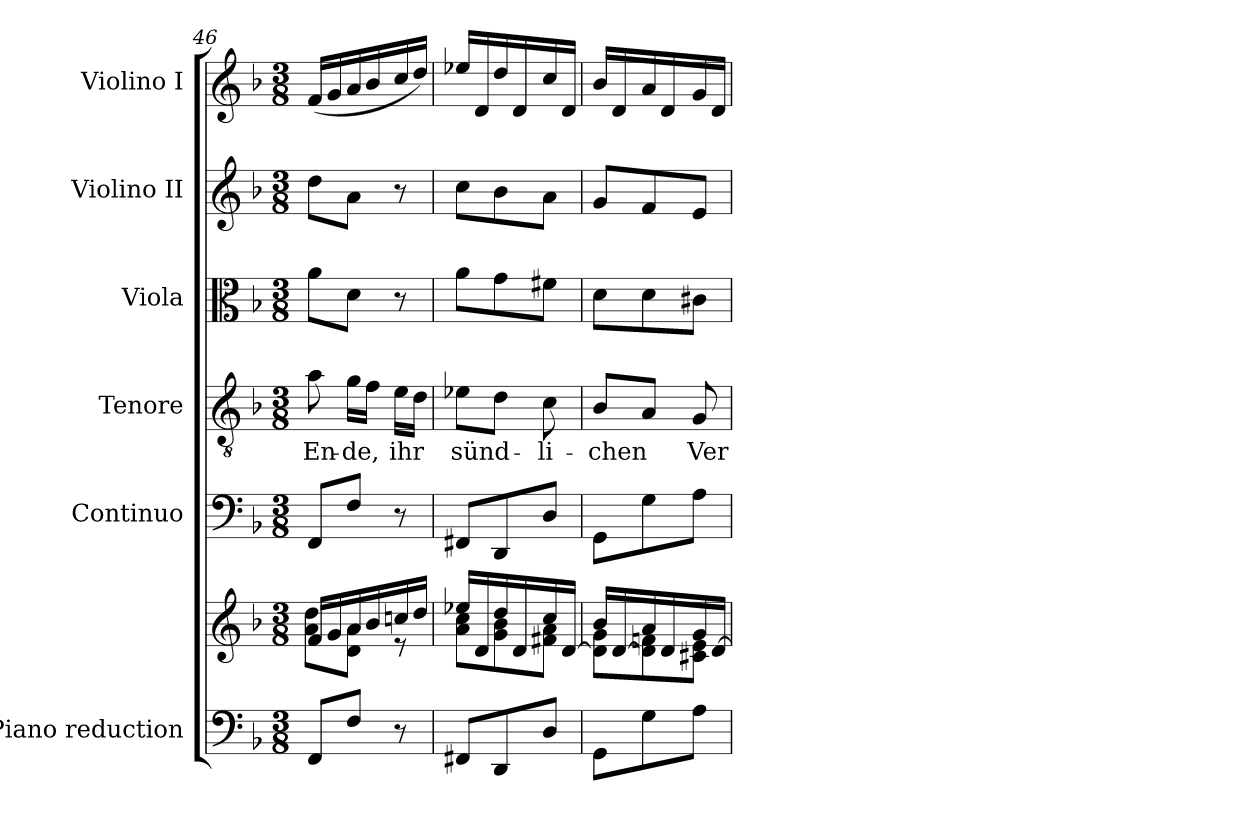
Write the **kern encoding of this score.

**kern	**kern	**kern	**kern	**text	**kern	**kern	**kern
*part6	*part6	*part5	*part4	*part4	*part3	*part2	*part1
*staff7	*staff6	*staff5	*staff4	*staff4	*staff3	*staff2	*staff1
*I"Piano reduction	*	*I"Continuo	*I"Tenore	*	*I"Viola	*I"Violino II	*I"Violino I
*I'Pno	*	*	*	*	*I'Vla	*I'Vln	*I'Vln
*clefF4	*clefG2	*clefF4	*clefGv2	*	*clefC3	*clefG2	*clefG2
*k[b-]	*k[b-]	*k[b-]	*k[b-]	*	*k[b-]	*k[b-]	*k[b-]
*M3/8	*M3/8	*M3/8	*M3/8	*	*M3/8	*M3/8	*M3/8
=46	=46	=46	=46	=46	=46	=46	=46
*	*^	*	*	*	*	*	*
!	!	!	!	!	!LO:LY:b	!	!	!
8FF/L	16f/LL	8a\ 8dd\L	8FF/L	8a\	En-	8a\L	8dd\L	(<16f/LL
.	16g/	.	.	.	.	.	.	16g/
!	!	!	!	!	!LO:LY:b	!	!	!
8F/J	16a/	8d\ 8a\J	8F/J	16g\LL	-de,	8d\J	8a\J	16a/
.	16b-/	.	.	16f\JJ	.	.	.	16b-/
!	!	!	!	!	!LO:LY:b	!	!	!
8r	16ccn/	8r	8r	16e\LL	ihr	8r	8r	16cc/
.	16dd/JJ	.	.	16d\JJ	.	.	.	16dd/JJ)
=47	=47	=47	=47	=47	=47	=47	=47	=47
!	!	!	!	!	!LO:LY:b	!	!	!
8FF#X/L	16ee-X/LL	8a\ 8cc\L	8FF#X/L	8e-X\L	sünd-	8a\L	8cc\L	16ee-X/LL
.	16d/	.	.	.	.	.	.	16d/
8DD/	16dd/	8g\ 8b-\	8DD/	8d\J	.	8g\	8b-\	16dd/
.	16d/	.	.	.	.	.	.	16d/
!	!	!	!	!	!LO:LY:b	!	!	!
8D/J	16cc/	8f#X\ 8a\J	8D/J	8c\	-li-	8f#X\J	8a\J	16cc/
.	[16d/JJ	.	.	.	.	.	.	16d/JJ
=48	=48	=48	=48	=48	=48	=48	=48	=48
!	!	!	!	!	!LO:LY:b	!	!	!
8GG\L	16b-/LL	8d\] 8g\L	8GG\L	8B-/L	-chen	8d\L	8g/L	16b-/LL
.	[16d/	.	.	.	.	.	.	16d/
8G\	16a/	8d\] 8fn\	8G\	8A/J	.	8d\	8f/	16a/
.	16d/	.	.	.	.	.	.	16d/
!	!	!	!	!	!LO:LY:b	!	!	!
8A\J	16g/	8c#X\ 8e\J	8A\J	8G/	Ver-	8c#X\J	8e/J	16g/
.	[16d/JJ	.	.	.	.	.	.	16d/JJ
*	*v	*v	*	*	*	*	*	*
=	=	=	=	=	=	=	=
*-	*-	*-	*-	*-	*-	*-	*-
